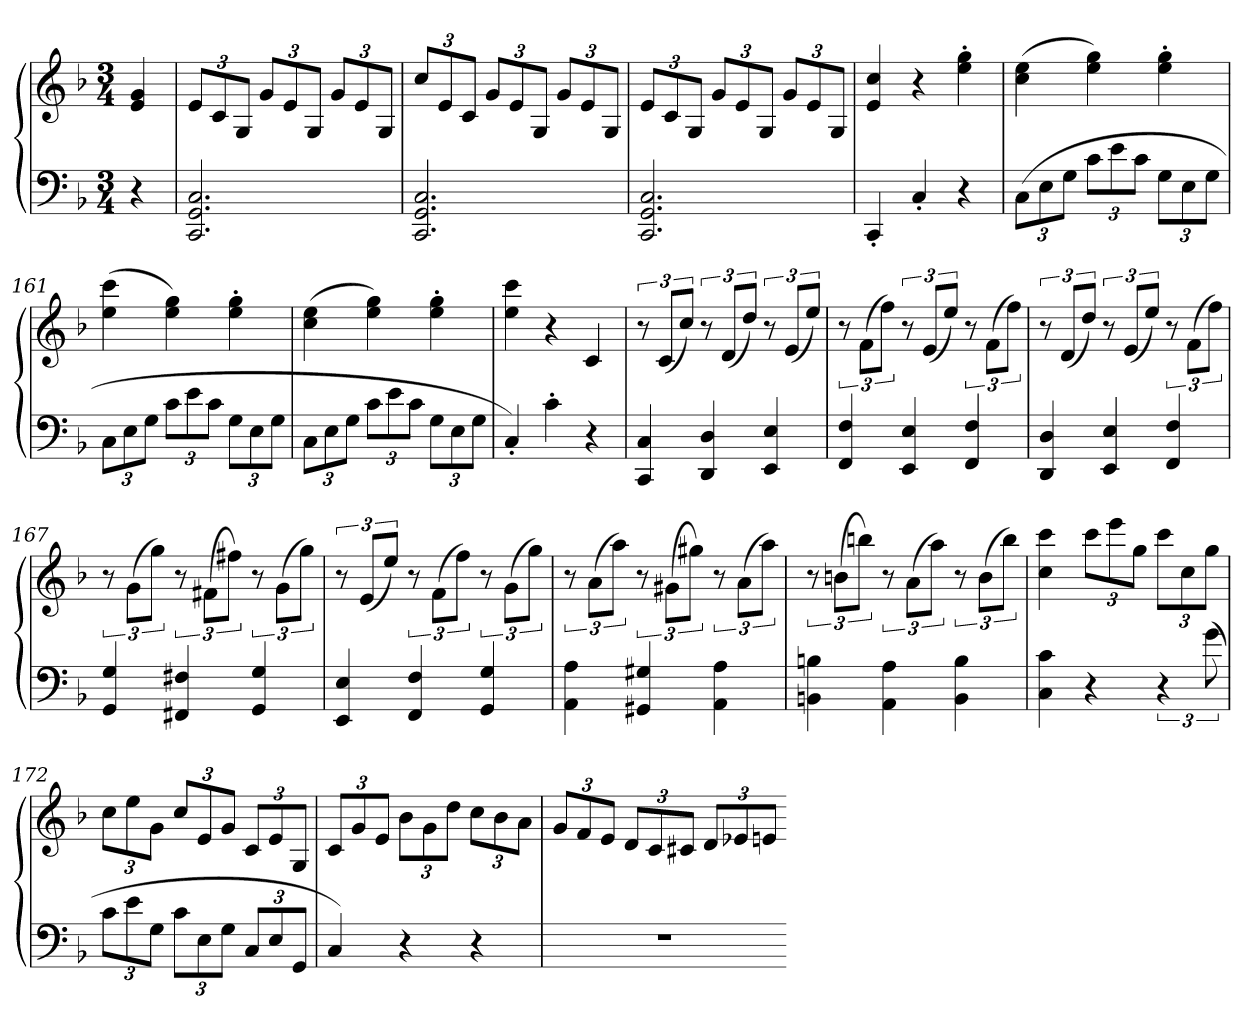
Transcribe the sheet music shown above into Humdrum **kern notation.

**kern	**kern
*part1	*part1
*staff2	*staff1
*clefF4	*clefG2
*k[b-]	*k[b-]
*F:	*F:
*M3/4	*M3/4
=	=
4r	4e 4g
=156	=156
2.CC 2.GG 2.C	12eL
.	12c
.	12GJ
.	12gL
.	12e
.	12GJ
.	12gL
.	12e
.	12GJ
=157	=157
2.CC 2.GG 2.C	12ccL
.	12e
.	12cJ
.	12gL
.	12e
.	12GJ
.	12gL
.	12e
.	12GJ
=158	=158
2.CC 2.GG 2.C	12eL
.	12c
.	12GJ
.	12gL
.	12e
.	12GJ
.	12gL
.	12e
.	12GJ
=159	=159
4CC'	4e 4cc
4C'	4r
4r	4ee' 4gg'
=160	=160
(12CL	(4cc 4ee
12E	.
12GJ	.
12cL	4ee 4gg)
12e	.
12cJ	.
12GL	4ee' 4gg'
12E	.
12GJ	.
=161	=161
12CL	(4ee 4ccc
12E	.
12GJ	.
12cL	4ee 4gg)
12e	.
12cJ	.
12GL	4ee' 4gg'
12E	.
12GJ	.
=162	=162
12CL	(4cc 4ee
12E	.
12GJ	.
12cL	4ee 4gg)
12e	.
12cJ	.
12GL	4ee' 4gg'
12E	.
12GJ	.
=163	=163
4C')	4ee 4ccc
4c'	4r
4r	4c
=164	=164
4CC 4C	12r
.	(12cL
.	12ccJ)
4DD 4D	12r
.	(12dL
.	12ddJ)
4EE 4E	12r
.	(12eL
.	12eeJ)
=165	=165
4FF 4F	12r
.	(12fL
.	12ffJ)
4EE 4E	12r
.	(12eL
.	12eeJ)
4FF 4F	12r
.	(12fL
.	12ffJ)
=166	=166
4DD 4D	12r
.	(12dL
.	12ddJ)
4EE 4E	12r
.	(12eL
.	12eeJ)
4FF 4F	12r
.	(12fL
.	12ffJ)
=167	=167
4GG 4G	12r
.	(12gL
.	12ggJ)
4FF#X 4F#X	12r
.	(12f#XL
.	12ff#XJ)
4GG 4G	12r
.	(12gL
.	12ggJ)
=168	=168
4EE 4E	12r
.	(12eL
.	12eeJ)
4FF 4F	12r
.	(12fL
.	12ffJ)
4GG 4G	12r
.	(12gL
.	12ggJ)
=169	=169
4AA 4A	12r
.	(12aL
.	12aaJ)
4GG#X 4G#X	12r
.	(12g#XL
.	12gg#XJ)
4AA 4A	12r
.	(12aL
.	12aaJ)
=170	=170
4BBn 4Bn	12r
.	(12bnL
.	12bbnJ)
4AA 4A	12r
.	(12aL
.	12aaJ)
4BB 4B	12r
.	(12bL
.	12bbJ)
=171	=171
4C 4c	4cc 4ccc
4r	12cccL
.	12eee
.	12ggJ
6r	12cccL
.	12cc
(12g	12ggJ
=172	=172
12cL	12ccL
12e	12ee
12GJ	12gJ
12cL	12ccL
12E	12e
12GJ	12gJ
12CL	12cL
12E	12e
12GGJ	12GJ
=173	=173
4C)	12cL
.	12g
.	12eJ
4r	12b-L
.	12g
.	12ddJ
4r	12ccL
.	12b-
.	12aJ
=174	=174
2.r	12gL
.	12f
.	12eJ
.	12dL
.	12c
.	12c#XJ
.	12dL
.	12e-X
.	12enJ
=-	=-
*-	*-
